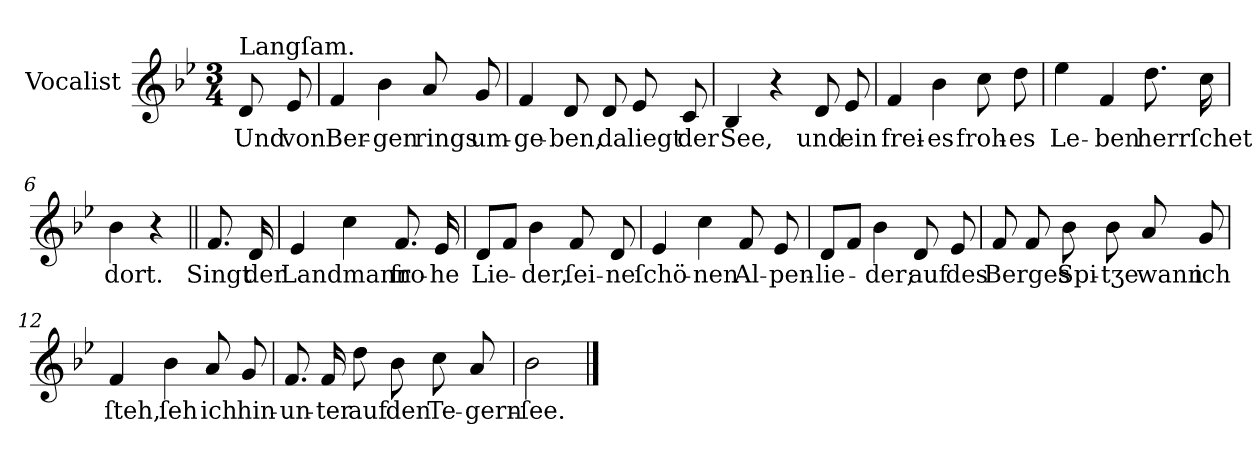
**kern	**text
*part1	*part1
*staff1	*staff1
*I"Vocalist	*
*clefG2	*
*k[b-e-]	*
*B-:	*
*M3/4	*
=	=
!LO:TX:a:t=Langſam.	!
8d	Und
8e-	von
=1	=1
4f	Ber-
4b-	-gen
8a	rings
8g	um-
=2	=2
4f	-ge-
8d	-ben,
8d	da
8e-	liegt
8c	der
=3	=3
4B-	See,
4r	.
8d	und
8e-	ein
=4	=4
4f	frei-
4b-	-es
8cc	froh-
8dd	-es
=5	=5
4ee-	Le-
4f	-ben
8.dd	herrſchet
16cc	.
=6	=6
4b-	dort.
4r	.
=||	=||
8.f	Singt
16d	der
=7	=7
4e-	Landmann
4cc	.
8.f	fro-
16e-	-he
=8	=8
8dL	Lie-
8fJ	.
4b-	-der,
8f	ſei-
8d	-ne
=9	=9
4e-	ſchö-
4cc	-nen
8f	Al-
8e-	-pen-
=10	=10
8dL	-lie-
8fJ	.
4b-	-der;
8d	auf
8e-	des
=11	=11
8f	Berges
8f	.
8b-	Spi-
8b-	-tʒe
8a	wann
8g	ich
=12	=12
4f	ſteh,
4b-	ſeh
8a	ich
8g	hin-
=13	=13
8.f	-un-
16f	-ter
8dd	auf
8b-	den
8cc	Te-
8a	-gern-
=14	=14
2b-	-ſee.
==	==
*-	*-
